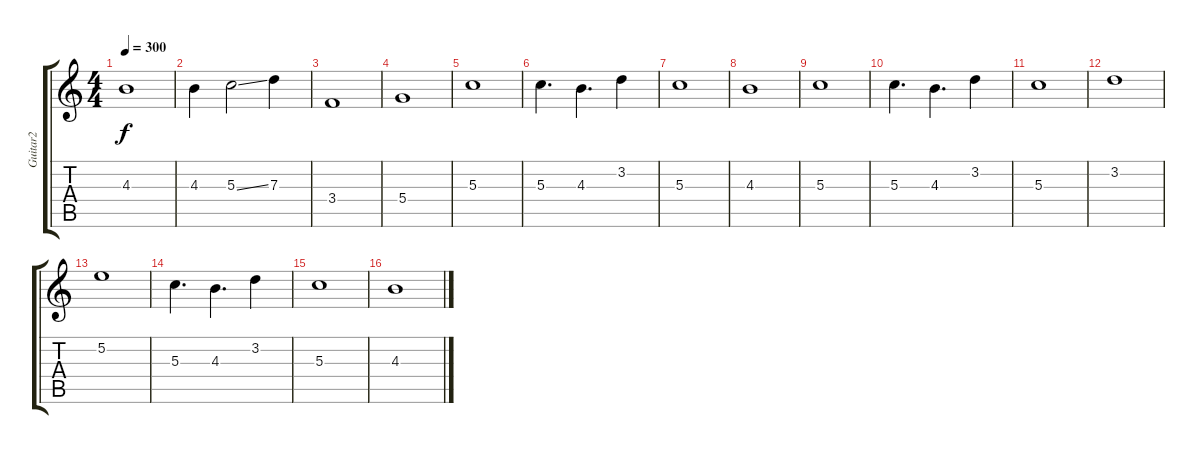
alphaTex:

\track ("Guitar2" "Guitar2") {instrument overdrivenguitar}
\staff {score tabs}
\tuning (E4 B3 G3 D3 A2 E2) {hide}
\ts (4 4)
\tempo 300
\clef g2
\ks c
4.3.1{dy f} |
4.3.4 5.3{ss}.2 7.3.4 |
3.4.1 |
5.4.1 |
5.3.1 |
5.3.4{d} 4.3.4{d} 3.2.4 |
5.3.1 |
4.3.1 |
5.3.1 |
5.3.4{d} 4.3.4{d} 3.2.4 |
5.3.1 |
3.2.1 |
5.2.1 |
5.3.4{d} 4.3.4{d} 3.2.4 |
5.3.1 |
4.3.1
